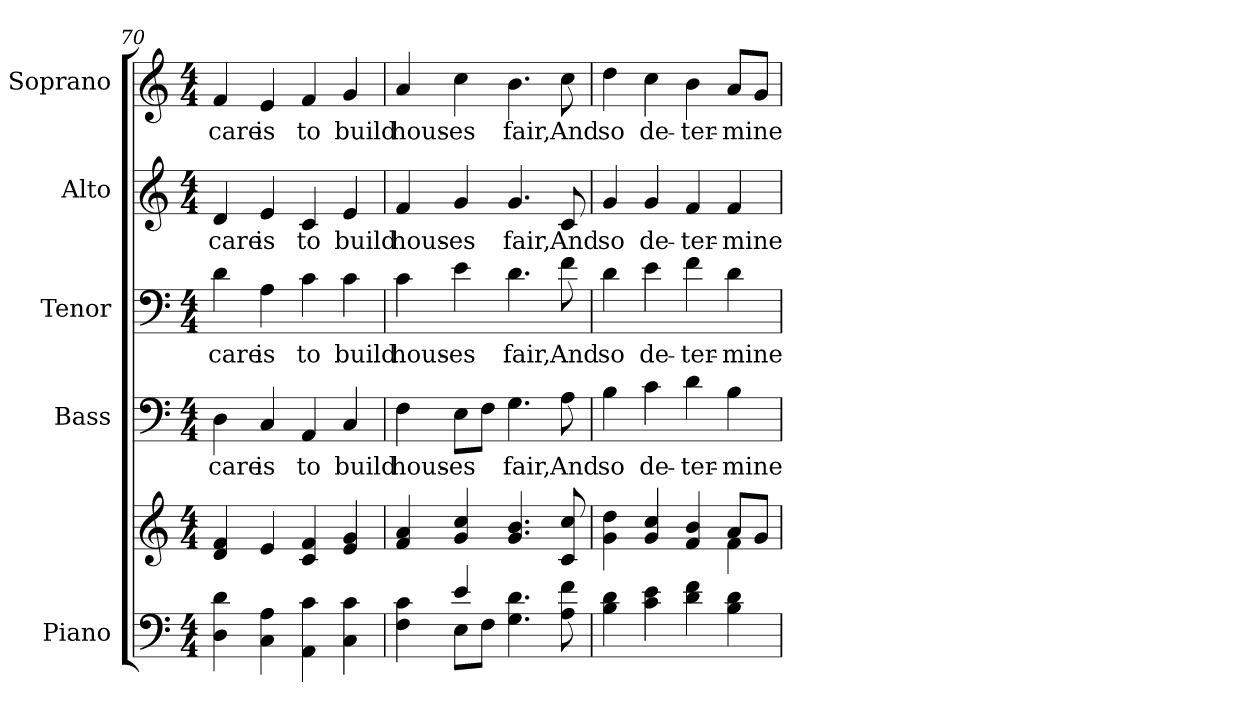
**kern	**kern	**kern	**text	**kern	**text	**kern	**text	**kern	**text
*part5	*part5	*part4	*part4	*part3	*part3	*part2	*part2	*part1	*part1
*staff6	*staff5	*staff4	*staff4	*staff3	*staff3	*staff2	*staff2	*staff1	*staff1
*I"Piano	*	*I"Bass	*	*I"Tenor	*	*I"Alto	*	*I"Soprano	*
*I'Pno.	*	*I'B.	*	*I'T.	*	*I'A.	*	*I'S.	*
*clefF4	*clefG2	*clefF4	*	*clefF4	*	*clefG2	*	*clefG2	*
*k[]	*k[]	*k[]	*	*k[]	*	*k[]	*	*k[]	*
*C:	*C:	*C:	*	*C:	*	*C:	*	*C:	*
*M4/4	*M4/4	*M4/4	*	*M4/4	*	*M4/4	*	*M4/4	*
=70	=70	=70	=70	=70	=70	=70	=70	=70	=70
!	!	!	!LO:LY:b:color=#000000	!	!	!	!	!	!
!	!	!	!	!	!LO:LY:b:color=#000000	!	!	!	!
!	!	!	!	!	!	!	!LO:LY:b:color=#000000	!	!
!	!	!	!	!	!	!	!	!	!LO:LY:b:color=#000000
4Di\ 4di	4di/ 4fi	4Di\	care	4di\	care	4di/	care	4fi/	care
!	!	!	!LO:LY:b:color=#000000	!	!	!	!	!	!
!	!	!	!	!	!LO:LY:b:color=#000000	!	!	!	!
!	!	!	!	!	!	!	!LO:LY:b:color=#000000	!	!
!	!	!	!	!	!	!	!	!	!LO:LY:b:color=#000000
4Ci\ 4Ai	4ei/	4Ci/	is	4Ai\	is	4ei/	is	4ei/	is
!	!	!	!LO:LY:b:color=#000000	!	!	!	!	!	!
!	!	!	!	!	!LO:LY:b:color=#000000	!	!	!	!
!	!	!	!	!	!	!	!LO:LY:b:color=#000000	!	!
!	!	!	!	!	!	!	!	!	!LO:LY:b:color=#000000
4AAi\ 4ci	4ci/ 4fi	4AAi/	to	4ci\	to	4ci/	to	4fi/	to
!	!	!	!LO:LY:b:color=#000000	!	!	!	!	!	!
!	!	!	!	!	!LO:LY:b:color=#000000	!	!	!	!
!	!	!	!	!	!	!	!LO:LY:b:color=#000000	!	!
!	!	!	!	!	!	!	!	!	!LO:LY:b:color=#000000
4Ci\ 4ci	4ei/ 4gi	4Ci/	build	4ci\	build	4ei/	build	4gi/	build
=71	=71	=71	=71	=71	=71	=71	=71	=71	=71
*^	*	*	*	*	*	*	*	*	*
!	!	!	!	!LO:LY:b:color=#000000	!	!	!	!	!	!
!	!	!	!	!	!	!LO:LY:b:color=#000000	!	!	!	!
!	!	!	!	!	!	!	!	!LO:LY:b:color=#000000	!	!
!	!	!	!	!	!	!	!	!	!	!LO:LY:b:color=#000000
4Fi\ 4ci	4ryy	4fi/ 4ai	4Fi\	hous-	4ci\	hous-	4fi/	hous-	4ai/	hous-
!	!	!	!	!LO:LY:b:color=#000000	!	!	!	!	!	!
!	!	!	!	!	!	!LO:LY:b:color=#000000	!	!	!	!
!	!	!	!	!	!	!	!	!LO:LY:b:color=#000000	!	!
!	!	!	!	!	!	!	!	!	!	!LO:LY:b:color=#000000
4ei/	8Ei\L	4gi/ 4cci	8Ei\L	-es	4ei\	-es	4gi/	-es	4cci\	-es
.	8Fi\J	.	8Fi\J	.	.	.	.	.	.	.
!	!	!	!	!LO:LY:b:color=#000000	!	!	!	!	!	!
!	!	!	!	!	!	!LO:LY:b:color=#000000	!	!	!	!
!	!	!	!	!	!	!	!	!LO:LY:b:color=#000000	!	!
!	!	!	!	!	!	!	!	!	!	!LO:LY:b:color=#000000
4.Gi\ 4.di	2ryy	4.gi/ 4.bi	4.Gi\	fair,	4.di\	fair,	4.gi/	fair,	4.bi\	fair,
!	!	!	!	!LO:LY:b:color=#000000	!	!	!	!	!	!
!	!	!	!	!	!	!LO:LY:b:color=#000000	!	!	!	!
!	!	!	!	!	!	!	!	!LO:LY:b:color=#000000	!	!
!	!	!	!	!	!	!	!	!	!	!LO:LY:b:color=#000000
8Ai\ 8fi	.	8ci/ 8cci	8Ai\	And	8fi\	And	8ci/	And	8cci\	And
*v	*v	*	*	*	*	*	*	*	*	*
=72	=72	=72	=72	=72	=72	=72	=72	=72	=72
*	*^	*	*	*	*	*	*	*	*
!	!	!	!	!LO:LY:b:color=#000000	!	!	!	!	!	!
!	!	!	!	!	!	!LO:LY:b:color=#000000	!	!	!	!
!	!	!	!	!	!	!	!	!LO:LY:b:color=#000000	!	!
!	!	!	!	!	!	!	!	!	!	!LO:LY:b:color=#000000
4Bi\ 4di	4gi\ 4ddi	2ryy	4Bi\	so	4di\	so	4gi/	so	4ddi\	so
!	!	!	!	!LO:LY:b:color=#000000	!	!	!	!	!	!
!	!	!	!	!	!	!LO:LY:b:color=#000000	!	!	!	!
!	!	!	!	!	!	!	!	!LO:LY:b:color=#000000	!	!
!	!	!	!	!	!	!	!	!	!	!LO:LY:b:color=#000000
4ci\ 4ei	4gi/ 4cci	.	4ci\	de-	4ei\	de-	4gi/	de-	4cci\	de-
!	!	!	!	!LO:LY:b:color=#000000	!	!	!	!	!	!
!	!	!	!	!	!	!LO:LY:b:color=#000000	!	!	!	!
!	!	!	!	!	!	!	!	!LO:LY:b:color=#000000	!	!
!	!	!	!	!	!	!	!	!	!	!LO:LY:b:color=#000000
4di\ 4fi	4fi/ 4bi	4ryy	4di\	-ter-	4fi\	-ter-	4fi/	-ter-	4bi\	-ter-
!	!	!	!	!LO:LY:b:color=#000000	!	!	!	!	!	!
!	!	!	!	!	!	!LO:LY:b:color=#000000	!	!	!	!
!	!	!	!	!	!	!	!	!LO:LY:b:color=#000000	!	!
!	!	!	!	!	!	!	!	!	!	!LO:LY:b:color=#000000
4Bi\ 4di	8ai/L	4fi\	4Bi\	-mine	4di\	-mine	4fi/	-mine	8ai/L	-mine
.	8gi/J	.	.	.	.	.	.	.	8gi/J	.
*	*v	*v	*	*	*	*	*	*	*	*
=	=	=	=	=	=	=	=	=	=
*-	*-	*-	*-	*-	*-	*-	*-	*-	*-
